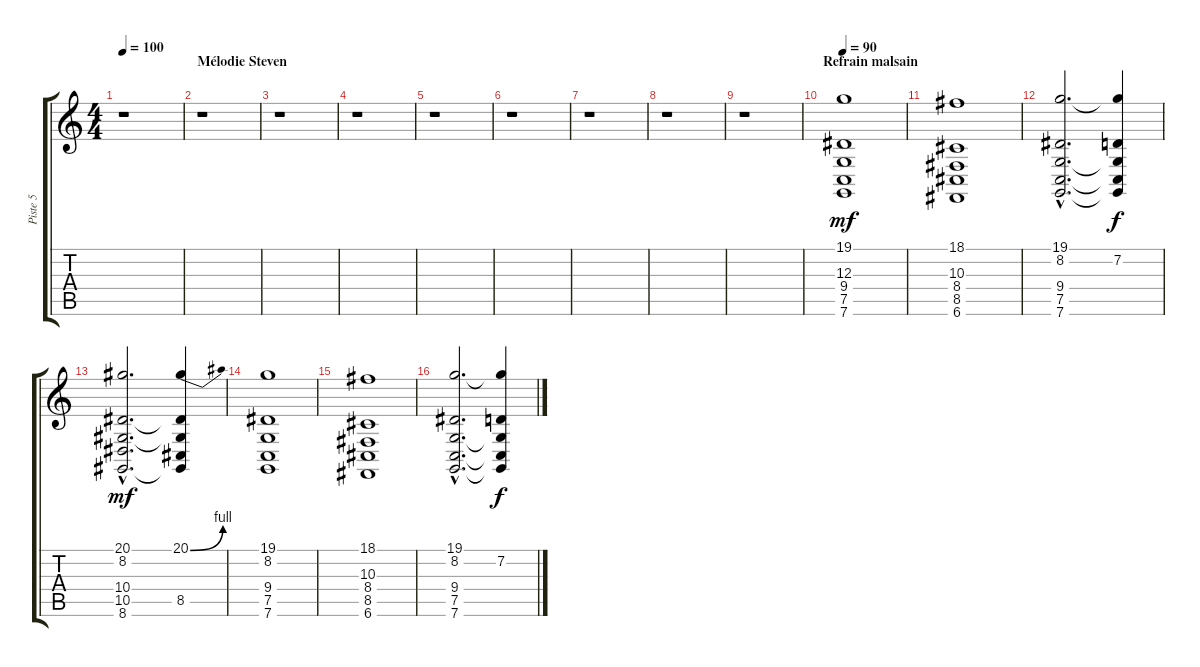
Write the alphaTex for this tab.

\track ("Piste 5" "Piste 5") {instrument stringensemble2}
\staff {score tabs}
\tuning (C4 G3 Eb3 Bb2 F2 C2) {hide}
\ts (4 4)
\tempo 100
\clef g2
\ks c
r.1{dy f} |
\section ("" "Mélodie Steven")
r.1 |
r.1 |
r.1 |
r.1 |
r.1 |
r.1 |
r.1 |
r.1 |
\section ("" "Refrain malsain")
\tempo 90
(19.1 12.3 9.4 7.5 7.6).1{dy mf volume 9 instrument stringensemble2} |
(18.1 10.3 8.4 8.5 6.6).1 |
(19.1{hac} 8.2{hac} 9.4{hac} 7.5{hac} 7.6{hac}).2{d} (19.1{t} 7.2 9.4{t} 7.5{t} 7.6{t}).4{dy f} |
(20.1{hac} 8.2{hac} 10.4{hac} 10.5{hac} 8.6{hac}).2{d dy mf} (20.1{be (bend 0 0 60 4)} 8.2{t} 10.4{t} 8.5 8.6{t}).4 |
(19.1 8.2 9.4 7.5 7.6).1 |
(18.1 10.3 8.4 8.5 6.6).1 |
(19.1{hac} 8.2{hac} 9.4{hac} 7.5{hac} 7.6{hac}).2{d} (19.1{t} 7.2 9.4{t} 7.5{t} 7.6{t}).4{dy f}
